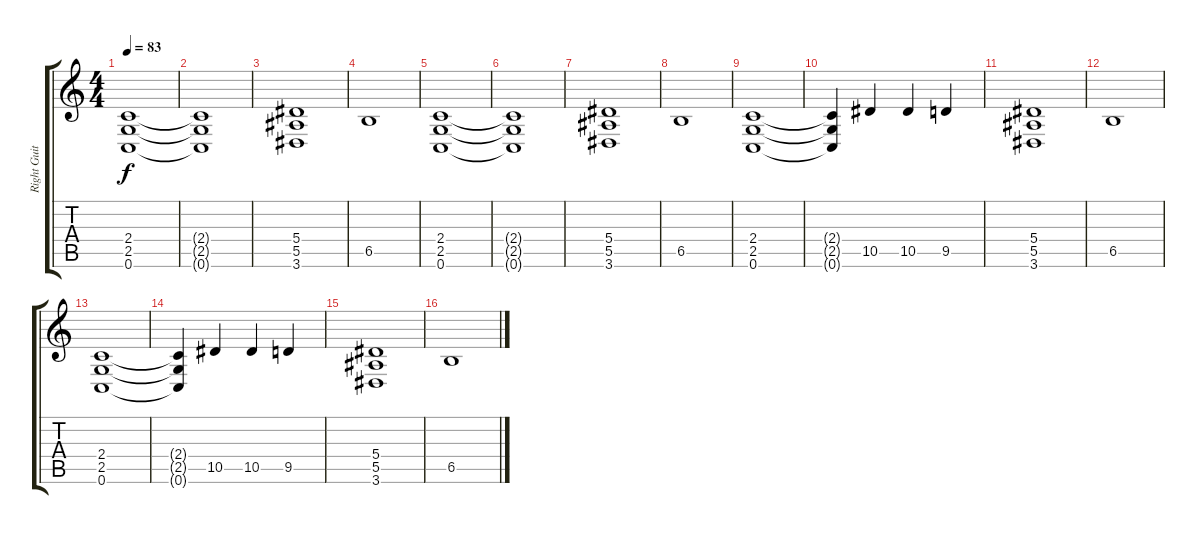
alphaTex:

\track ("Right Guitar" "Right Guit") {instrument distortionguitar}
\staff {score tabs}
\tuning (C4 G3 Eb3 Bb2 F2 C2) {hide}
\ts (4 4)
\tempo 83
\clef g2
\ks c
(2.4 2.5 0.6).1{dy f instrument distortionguitar} |
(2.4{t} 2.5{t} 0.6{t}).1 |
(5.4 5.5 3.6).1 |
6.5.1 |
(2.4 2.5 0.6).1 |
(2.4{t} 2.5{t} 0.6{t}).1 |
(5.4 5.5 3.6).1 |
6.5.1 |
(2.4 2.5 0.6).1 |
(2.4{t} 2.5{t} 0.6{t}).4 10.5.4 10.5.4 9.5.4 |
(5.4 5.5 3.6).1 |
6.5.1 |
(2.4 2.5 0.6).1 |
(2.4{t} 2.5{t} 0.6{t}).4 10.5.4 10.5.4 9.5.4 |
(5.4 5.5 3.6).1 |
6.5.1
